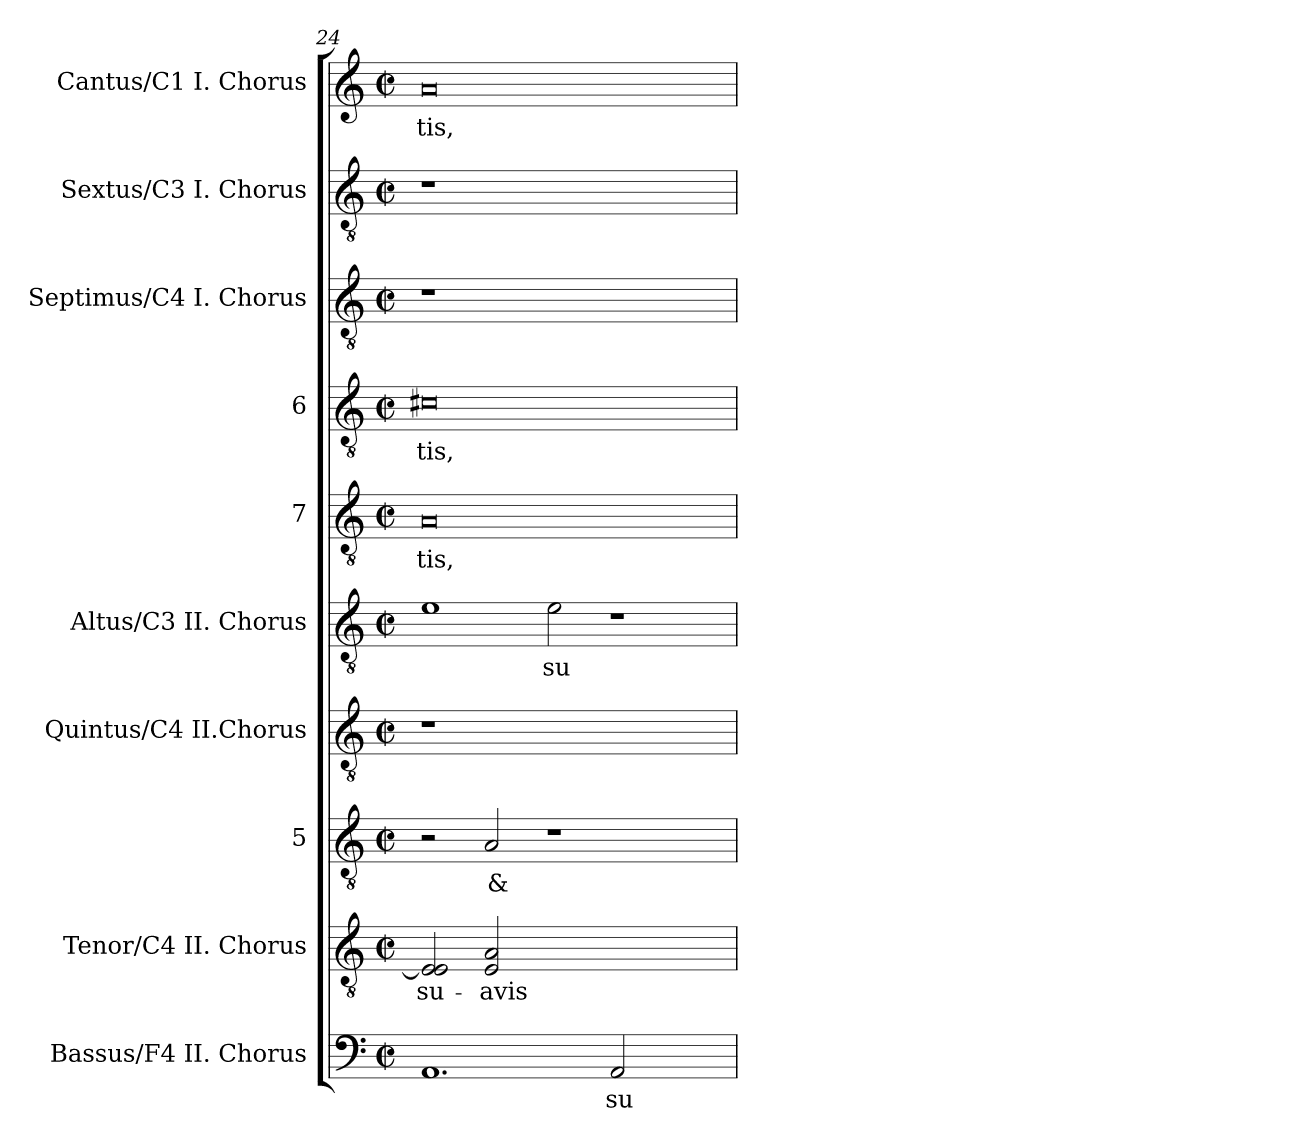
**kern	**text	**kern	**text	**kern	**text	**kern	**kern	**text	**kern	**text	**kern	**text	**kern	**kern	**kern	**text
*part10	*part10	*part9	*part9	*part8	*part8	*part7	*part6	*part6	*part5	*part5	*part4	*part4	*part3	*part2	*part1	*part1
*staff10	*staff10	*staff9	*staff9	*staff8	*staff8	*staff7	*staff6	*staff6	*staff5	*staff5	*staff4	*staff4	*staff3	*staff2	*staff1	*staff1
*I"Bassus/F4  II. Chorus	*	*I"Tenor/C4  II. Chorus	*	*I"5	*	*I"Quintus/C4  II.Chorus	*I"Altus/C3  II. Chorus	*	*I"7	*	*I"6	*	*I"Septimus/C4  I. Chorus	*I"Sextus/C3  I. Chorus	*I"Cantus/C1  I. Chorus	*
*I'B	*	*I'T	*	*	*	*	*I'A	*	*	*	*	*	*	*	*I'C	*
*clefF4	*	*clefGv2	*	*clefGv2	*	*clefGv2	*clefGv2	*	*clefGv2	*	*clefGv2	*	*clefGv2	*clefGv2	*clefG2	*
*k[]	*	*k[]	*	*k[]	*	*k[]	*k[]	*	*k[]	*	*k[]	*	*k[]	*k[]	*k[]	*
*C:	*	*C:	*	*C:	*	*C:	*C:	*	*C:	*	*C:	*	*C:	*C:	*C:	*
*M2/2	*	*M2/2	*	*M2/2	*	*M2/2	*M2/2	*	*M2/2	*	*M2/2	*	*M2/2	*M2/2	*M2/2	*
*met(c|)	*	*met(c|)	*	*met(c|)	*	*met(c|)	*met(c|)	*	*met(c|)	*	*met(c|)	*	*met(c|)	*met(c|)	*met(c|)	*
=24	=24	=24	=24	=24	=24	=24	=24	=24	=24	=24	=24	=24	=24	=24	=24	=24
!	!	!	!LO:LY:b:cj	!	!	!	!	!	!	!LO:LY:b:cj	!	!LO:LY:b:cj	!	!	!	!LO:LY:b:cj
1.AA	.	2E/] 2E/	su-	2r	.	1r	1e	.	0A	-tis,	0c#X	-tis,	1r	1r	0a	-tis,
!	!	!	!LO:LY:b:cj	!	!LO:LY:b:cj	!	!	!	!	!	!	!	!	!	!	!
.	.	2A/ 2E/	-avis-	2A/	&	.	.	.	.	.	.	.	.	.	.	.
!	!	!	!	!	!	!	!	!LO:LY:b:cj	!	!	!	!	!	!	!	!
.	.	1.ryy	.	1r	.	1.ryy	2e\	su-	.	.	.	.	1.ryy	1.ryy	.	.
!	!LO:LY:b:cj	!	!	!	!	!	!	!	!	!	!	!	!	!	!	!
2AA/	su-	.	.	.	.	.	1r	.	.	.	.	.	.	.	.	.
2ryy	.	.	.	2ryy	.	.	.	.	2ryy	.	2ryy	.	.	.	2ryy	.
=	=	=	=	=	=	=	=	=	=	=	=	=	=	=	=	=
*-	*-	*-	*-	*-	*-	*-	*-	*-	*-	*-	*-	*-	*-	*-	*-	*-
